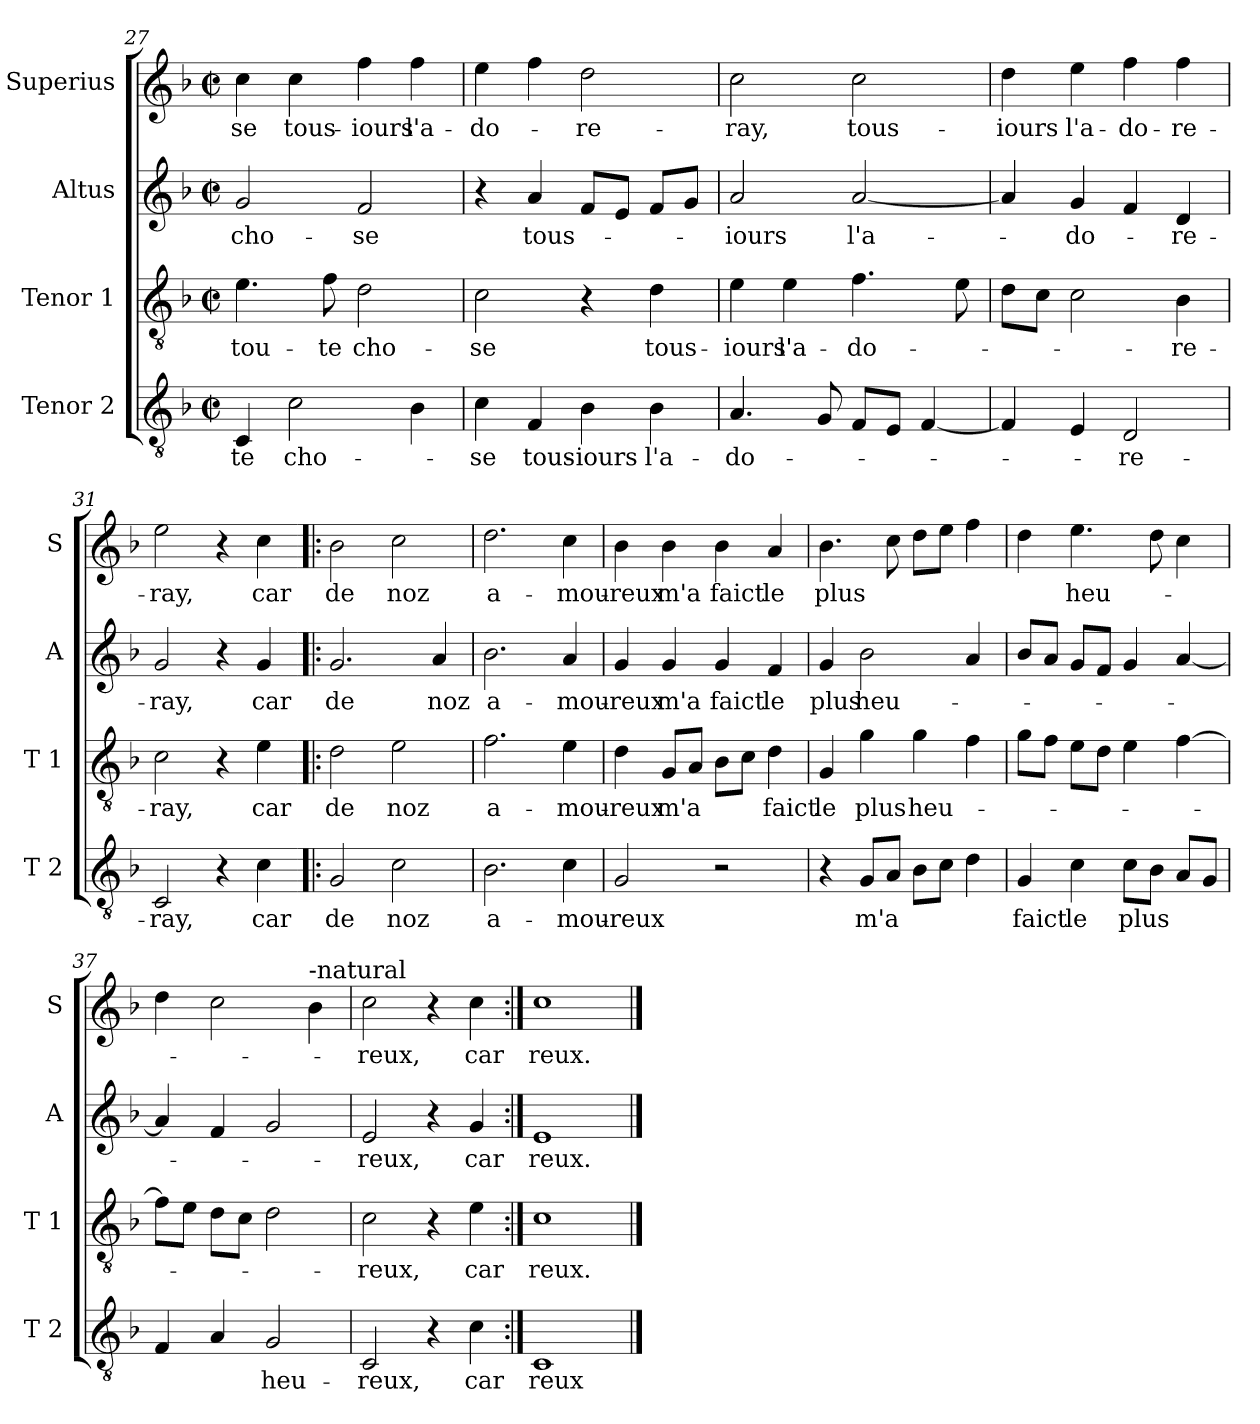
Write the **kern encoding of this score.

**kern	**text	**kern	**text	**kern	**text	**kern	**text
*part4	*part4	*part3	*part3	*part2	*part2	*part1	*part1
*staff4	*staff4	*staff3	*staff3	*staff2	*staff2	*staff1	*staff1
*I"Tenor 2	*	*I"Tenor 1	*	*I"Altus	*	*I"Superius	*
*I'T 2	*	*I'T 1	*	*I'A	*	*I'S	*
*clefGv2	*	*clefGv2	*	*clefG2	*	*clefG2	*
*k[b-]	*	*k[b-]	*	*k[b-]	*	*k[b-]	*
*F:	*	*F:	*	*F:	*	*F:	*
*M2/2	*	*M2/2	*	*M2/2	*	*M2/2	*
*met(c|)	*	*met(c|)	*	*met(c|)	*	*met(c|)	*
=27	=27	=27	=27	=27	=27	=27	=27
!	!LO:LY:b	!	!LO:LY:b	!	!LO:LY:b	!	!LO:LY:b
4C/	-te	4.e\	tou-	2g/	cho-	4cc\	-se
!	!LO:LY:b	!	!	!	!	!	!LO:LY:b
2c\	cho-	.	.	.	.	4cc\	tous-
!	!	!	!LO:LY:b	!	!	!	!
.	.	8f\	-te	.	.	.	.
!	!	!	!LO:LY:b	!	!LO:LY:b	!	!LO:LY:b
.	.	2d\	cho-	2f/	-se	4ff\	-iours
!	!	!	!	!	!	!	!LO:LY:b
4B-\	.	.	.	.	.	4ff\	l'a-
=28	=28	=28	=28	=28	=28	=28	=28
!	!LO:LY:b	!	!LO:LY:b	!	!	!	!LO:LY:b
4c\	-se	2c\	-se	4r	.	4ee\	-do-
!	!LO:LY:b	!	!	!	!LO:LY:b	!	!
4F/	tous-	.	.	4a/	tous-	4ff\	.
!	!LO:LY:b	!	!	!	!	!	!LO:LY:b
4B-\	-iours	4r	.	8f/L	.	2dd\	-re-
.	.	.	.	8e/J	.	.	.
!	!LO:LY:b	!	!LO:LY:b	!	!	!	!
4B-\	l'a-	4d\	tous-	8f/L	.	.	.
.	.	.	.	8g/J	.	.	.
=29	=29	=29	=29	=29	=29	=29	=29
!	!LO:LY:b	!	!LO:LY:b	!	!LO:LY:b	!	!LO:LY:b
4.A/	-do-	4e\	-iours	2a/	-iours	2cc\	-ray,
!	!	!	!LO:LY:b	!	!	!	!
.	.	4e\	l'a-	.	.	.	.
8G/	.	.	.	.	.	.	.
!	!	!	!LO:LY:b	!	!LO:LY:b	!	!LO:LY:b
8F/L	.	4.f\	-do-	[2a/	l'a-	2cc\	tous-
8E/J	.	.	.	.	.	.	.
[4F/	.	.	.	.	.	.	.
.	.	8e\	.	.	.	.	.
!!LO:PB:g=z
=30	=30	=30	=30	=30	=30	=30	=30
!	!	!	!	!	!	!	!LO:LY:b
4F/]	.	8d\L	.	4a/]	.	4dd\	-iours
.	.	8c\J	.	.	.	.	.
!	!	!	!	!	!LO:LY:b	!	!LO:LY:b
4E/	.	2c\	.	4g/	-do-	4ee\	l'a-
!	!LO:LY:b	!	!	!	!	!	!LO:LY:b
2D/	-re-	.	.	4f/	.	4ff\	-do-
!	!	!	!LO:LY:b	!	!LO:LY:b	!	!LO:LY:b
.	.	4B-\	-re-	4d/	-re-	4ff\	-re-
=31	=31	=31	=31	=31	=31	=31	=31
!	!LO:LY:b	!	!LO:LY:b	!	!LO:LY:b	!	!LO:LY:b
2C/	-ray,	2c\	-ray,	2g/	-ray,	2ee\	-ray,
4r	.	4r	.	4r	.	4r	.
!	!LO:LY:b	!	!LO:LY:b	!	!LO:LY:b	!	!LO:LY:b
4c\	car	4e\	car	4g/	car	4cc\	car
=32!|:	=32!|:	=32!|:	=32!|:	=32!|:	=32!|:	=32!|:	=32!|:
!	!LO:LY:b	!	!LO:LY:b	!	!LO:LY:b	!	!LO:LY:b
2G/	de	2d\	de	2.g/	de	2b-\	de
!	!LO:LY:b	!	!LO:LY:b	!	!	!	!LO:LY:b
2c\	noz	2e\	noz	.	.	2cc\	noz
!	!	!	!	!	!LO:LY:b	!	!
.	.	.	.	4a/	noz	.	.
=33	=33	=33	=33	=33	=33	=33	=33
!	!LO:LY:b	!	!LO:LY:b	!	!LO:LY:b	!	!LO:LY:b
2.B-\	a-	2.f\	a-	2.b-\	a-	2.dd\	a-
!	!LO:LY:b	!	!LO:LY:b	!	!LO:LY:b	!	!LO:LY:b
4c\	-mou-	4e\	-mou-	4a/	-mou-	4cc\	-mou-
=34	=34	=34	=34	=34	=34	=34	=34
!	!LO:LY:b	!	!LO:LY:b	!	!LO:LY:b	!	!LO:LY:b
2G/	-reux	4d\	-reux	4g/	-reux	4b-\	-reux
!	!	!	!LO:LY:b	!	!LO:LY:b	!	!LO:LY:b
.	.	8G/L	m'a	4g/	m'a	4b-\	m'a
.	.	8A/J	.	.	.	.	.
!	!	!	!	!	!LO:LY:b	!	!LO:LY:b
2r	.	8B-\L	.	4g/	faict	4b-\	faict
.	.	8c\J	.	.	.	.	.
!	!	!	!LO:LY:b	!	!LO:LY:b	!	!LO:LY:b
.	.	4d\	faict	4f/	le	4a/	le
!!LO:LB:g=z
=35	=35	=35	=35	=35	=35	=35	=35
!	!	!	!LO:LY:b	!	!LO:LY:b	!	!LO:LY:b
4r	.	4G/	le	4g/	plus	4.b-\	plus
!	!LO:LY:b	!	!LO:LY:b	!	!LO:LY:b	!	!
8G/L	m'a	4g\	plus	2b-\	heu-	.	.
8A/J	.	.	.	.	.	8cc\	.
!	!	!	!LO:LY:b	!	!	!	!
8B-\L	.	4g\	heu-	.	.	8dd\L	.
8c\J	.	.	.	.	.	8ee\J	.
4d\	.	4f\	.	4a/	.	4ff\	.
=36	=36	=36	=36	=36	=36	=36	=36
!	!LO:LY:b	!	!	!	!	!	!
4G/	faict	8g\L	.	8b-/L	.	4dd\	.
.	.	8f\J	.	8a/J	.	.	.
!	!LO:LY:b	!	!	!	!	!	!LO:LY:b
4c\	le	8e\L	.	8g/L	.	4.ee\	heu-
.	.	8d\J	.	8f/J	.	.	.
!	!LO:LY:b	!	!	!	!	!	!
8c\L	plus	4e\	.	4g/	.	.	.
8B-\J	.	.	.	.	.	8dd\	.
8A/L	.	[4f\	.	[4a/	.	4cc\	.
8G/J	.	.	.	.	.	.	.
=37	=37	=37	=37	=37	=37	=37	=37
4F/	.	8f\L]	.	4a/]	.	4dd\	.
.	.	8e\J	.	.	.	.	.
4A/	.	8d\L	.	4f/	.	2cc\	.
.	.	8c\J	.	.	.	.	.
!	!LO:LY:b	!	!	!	!	!	!
2G/	heu-	2d\	.	2g/	.	.	.
!	!	!	!	!	!	!LO:TX:a:t=-natural	!
.	.	.	.	.	.	4b-\	.
=38	=38	=38	=38	=38	=38	=38	=38
!	!LO:LY:b	!	!LO:LY:b	!	!LO:LY:b	!	!LO:LY:b
2C/	-reux,	2c\	-reux,	2e/	-reux,	2cc\	-reux,
4r	.	4r	.	4r	.	4r	.
!	!LO:LY:b	!	!LO:LY:b	!	!LO:LY:b	!	!LO:LY:b
4c\	car	4e\	car	4g/	car	4cc\	car
=39:|!	=39:|!	=39:|!	=39:|!	=39:|!	=39:|!	=39:|!	=39:|!
!	!LO:LY:b	!	!LO:LY:b	!	!LO:LY:b	!	!LO:LY:b
1C	reux	1c	reux.	1e	reux.	1cc	reux.
==	==	==	==	==	==	==	==
*-	*-	*-	*-	*-	*-	*-	*-
